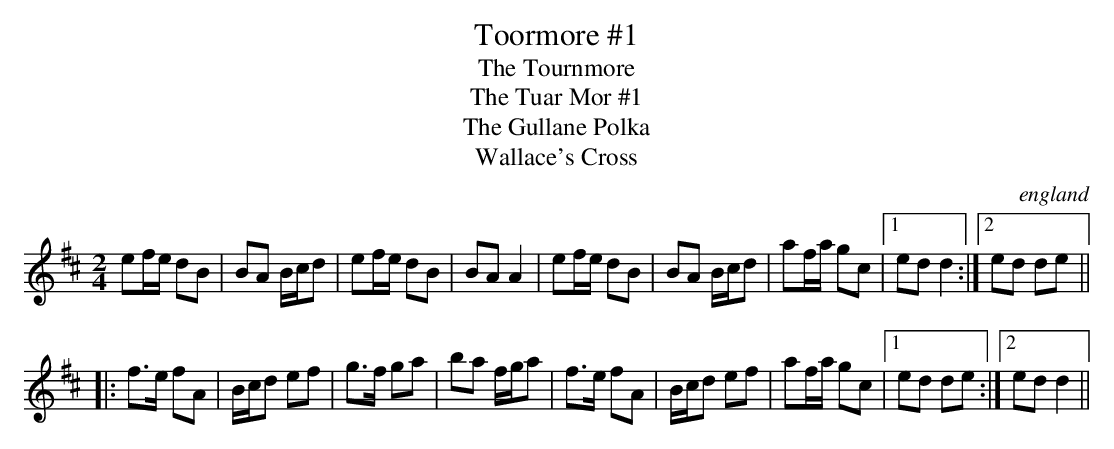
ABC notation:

X:1
T:Toormore #1
T:Tournmore, The
T:Tuar Mor #1, The
T:Gullane Polka, The
T:Wallace's Cross
O:england
M:2/4
L:1/8
K:D
ef/e/ dB|BA B/c/d|ef/e/ dB|BA A2|ef/e/ dB|BA B/c/d|af/a/ gc|1 ed d2:|2 ed de||
|:f>e fA|B/c/d ef|g>f ga|ba f/g/a|f>e fA|B/c/d ef|af/a/ gc|1 ed de:|2 ed d2||
